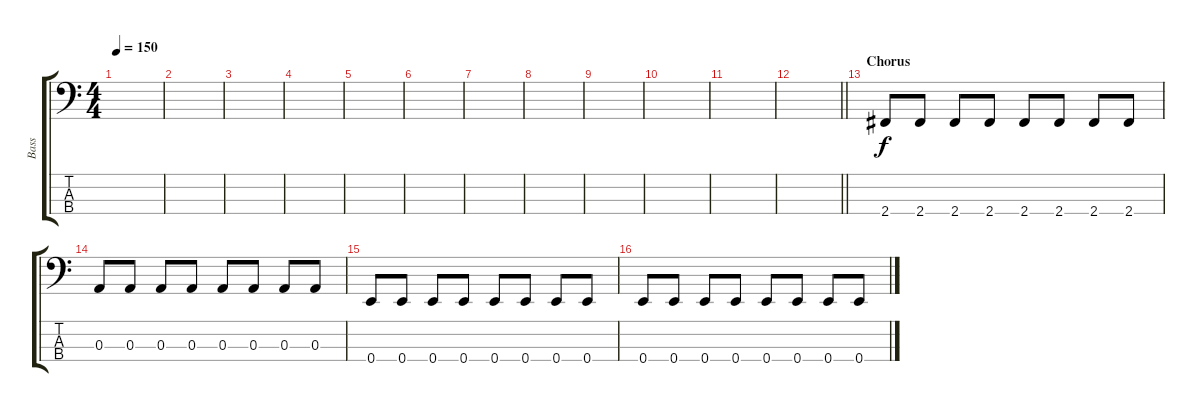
\track ("Bass" "Bass") {instrument electricbasspick}
\staff {score tabs}
\tuning (G2 D2 A1 E1) {hide}
\ts (4 4)
\tempo 150
\clef f4
\ks c
|
|
|
|
|
|
|
|
|
|
|
\barLineRight lightlight
|
\section ("" "Chorus")
2.4.8 2.4.8 2.4.8 2.4.8 2.4.8 2.4.8 2.4.8 2.4.8 |
0.3.8 0.3.8 0.3.8 0.3.8 0.3.8 0.3.8 0.3.8 0.3.8 |
0.4.8 0.4.8 0.4.8 0.4.8 0.4.8 0.4.8 0.4.8 0.4.8 |
0.4.8 0.4.8 0.4.8 0.4.8 0.4.8 0.4.8 0.4.8 0.4.8
